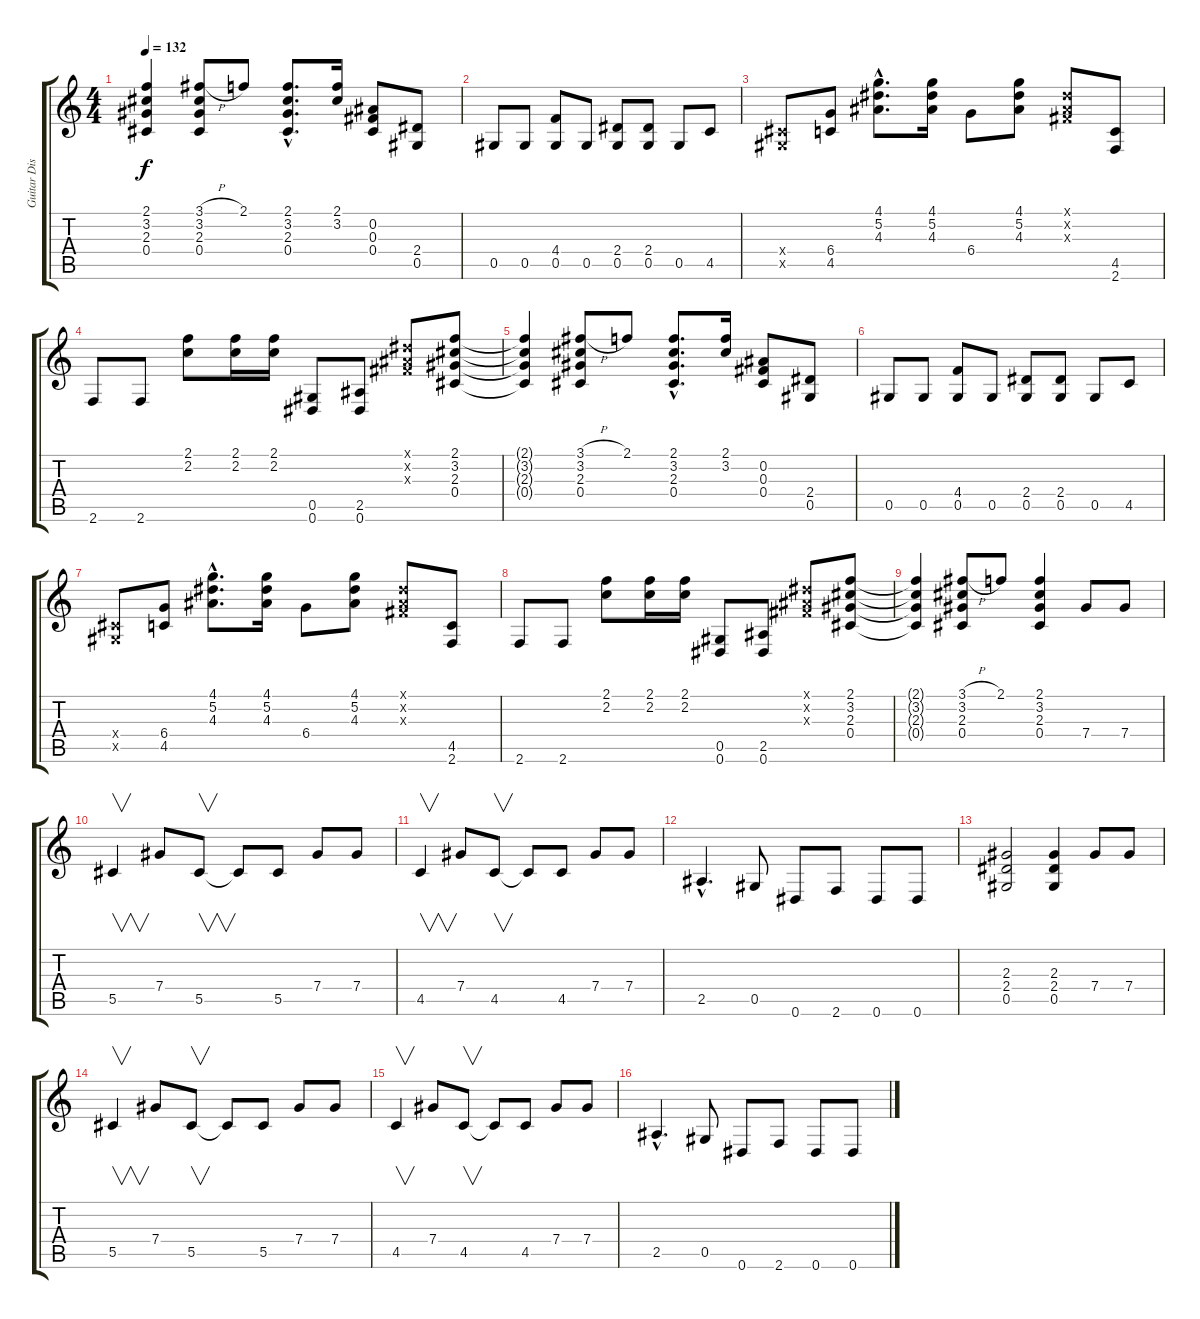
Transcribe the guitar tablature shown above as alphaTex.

\track ("Guitar Disto 2" "Guitar Dis") {instrument distortionguitar}
\staff {score tabs}
\tuning (Eb4 Bb3 Gb3 Db3 Ab2 Eb2) {hide}
\ts (4 4)
\tempo 132
\clef g2
\ks c
(2.1{t} 3.2{t} 2.3{t} 0.4{t}).4{dy f} (3.1{h} 3.2 2.3 0.4).8 2.1.8 (2.1{hac} 3.2{hac} 2.3{hac} 0.4{hac}).8{d} (2.1 3.2).16 (0.2 0.3 0.4).8 (2.4 0.5).8 |
0.5.8 0.5.8 (4.4 0.5).8 0.5.8 (2.4 0.5).8 (2.4 0.5).8 0.5.8 4.5.8 |
(0.4{x} 0.5{x}).8 (6.4 4.5).8 (4.1{hac} 5.2{hac} 4.3{hac}).8{d} (4.1 5.2 4.3).16 6.4.8 (4.1 5.2 4.3).8 (0.1{x} 0.2{x} 0.3{x}).8 (4.5 2.6).8 |
2.6.8 2.6.8 (2.1 2.2).8 (2.1 2.2).16 (2.1 2.2).16 (0.5 0.6).8 (2.5 0.6).8 (0.1{x} 0.2{x} 0.3{x}).8 (2.1 3.2 2.3 0.4).8 |
(2.1{t} 3.2{t} 2.3{t} 0.4{t}).4 (3.1{h} 3.2 2.3 0.4).8 2.1.8 (2.1{hac} 3.2{hac} 2.3{hac} 0.4{hac}).8{d} (2.1 3.2).16 (0.2 0.3 0.4).8 (2.4 0.5).8 |
0.5.8 0.5.8 (4.4 0.5).8 0.5.8 (2.4 0.5).8 (2.4 0.5).8 0.5.8 4.5.8 |
(0.4{x} 0.5{x}).8 (6.4 4.5).8 (4.1{hac} 5.2{hac} 4.3{hac}).8{d} (4.1 5.2 4.3).16 6.4.8 (4.1 5.2 4.3).8 (0.1{x} 0.2{x} 0.3{x}).8 (4.5 2.6).8 |
2.6.8 2.6.8 (2.1 2.2).8 (2.1 2.2).16 (2.1 2.2).16 (0.5 0.6).8 (2.5 0.6).8 (0.1{x} 0.2{x} 0.3{x}).8 (2.1 3.2 2.3 0.4).8 |
(2.1{t} 3.2{t} 2.3{t} 0.4{t}).4 (3.1{h} 3.2 2.3 0.4).8 2.1.8 (2.1 3.2 2.3 0.4).4 7.4.8 7.4.8 |
5.5.4{v} 7.4.8 5.5.8{v} 5.5{t}.8 5.5.8 7.4.8 7.4.8 |
4.5.4{v} 7.4.8 4.5.8{v} 4.5{t}.8 4.5.8 7.4.8 7.4.8 |
2.5{hac}.4{d} 0.5.8 0.6.8 2.6.8 0.6.8 0.6.8 |
(2.3 2.4 0.5).2 (2.3 2.4 0.5).4 7.4.8 7.4.8 |
5.5.4{v} 7.4.8 5.5.8{v} 5.5{t}.8 5.5.8 7.4.8 7.4.8 |
4.5.4{v} 7.4.8 4.5.8{v} 4.5{t}.8 4.5.8 7.4.8 7.4.8 |
2.5{hac}.4{d} 0.5.8 0.6.8 2.6.8 0.6.8 0.6.8
